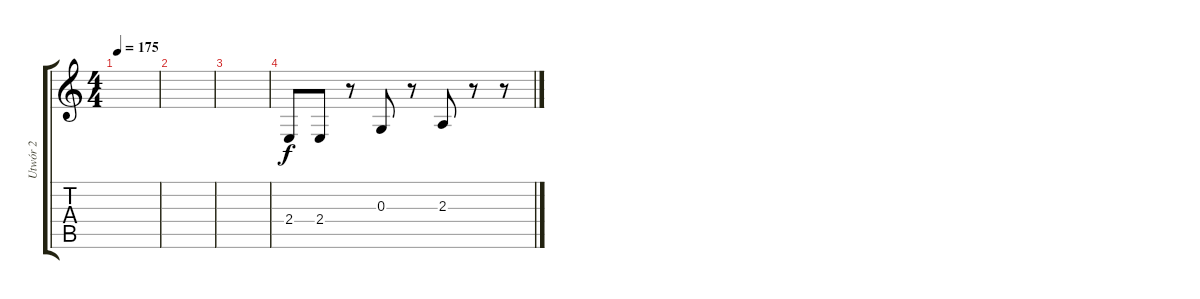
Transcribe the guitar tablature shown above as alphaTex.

\track ("Utwór 2" "Utwór 2") {instrument trumpet}
\staff {score tabs}
\tuning (E4 B3 G3 D3 A2 E2) {hide}
\ts (4 4)
\tempo 175
\clef g2
\ks c
|
|
|
2.4.8 2.4.8 r.8 0.3.8 r.8 2.3.8 r.8 r.8
